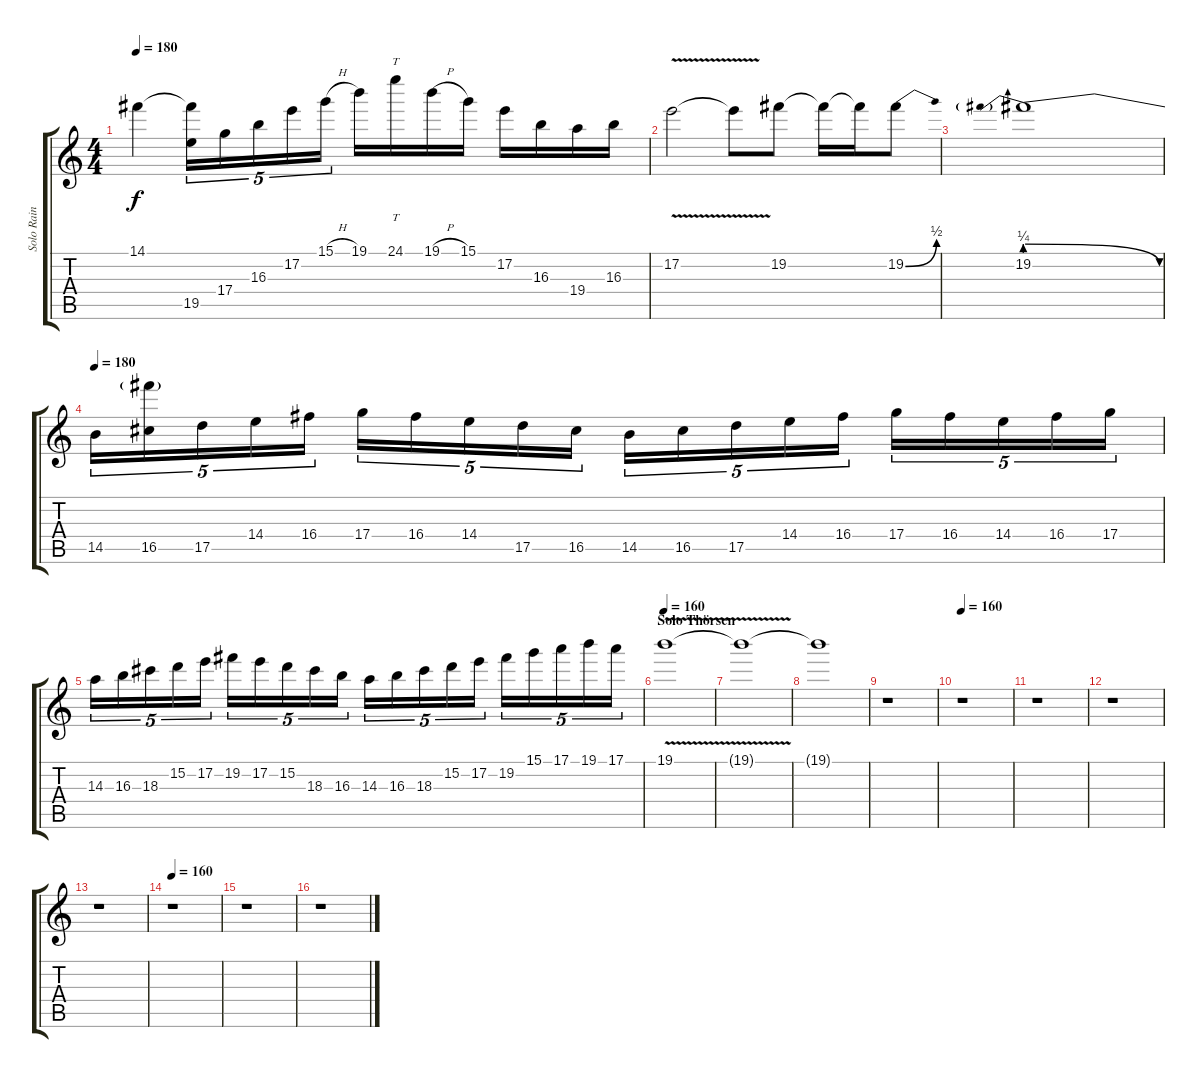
\track ("Solo Rain" "Solo Rain") {instrument overdrivenguitar}
\staff {score tabs}
\tuning (E4 B3 G3 D3 A2 E2) {hide}
\ts (4 4)
\tempo 180
\clef g2
\ks c
14.1{t}.4{dy f} (14.1{t} 19.5).16{tu (5 4)} 17.4.16{tu (5 4)} 16.3.16{tu (5 4)} 17.2.16{tu (5 4)} 15.1{h}.16{tu (5 4)} 19.1.16 24.1.16{tt} 19.1{h}.16 15.1.16 17.2.16 16.3.16 19.4.16 16.3.16 |
17.2{v}.2 17.2{t}.8 19.2.8 19.2{t}.16 19.2{t}.16 19.2{be (bend 0 0 60 2)}.8 |
19.2{be (prebendrelease 0 1 60 0)}.1 |
\tempo 180
14.5.16{tu (5 4)} (19.2{t} 16.5).16{tu (5 4)} 17.5.16{tu (5 4)} 14.4.16{tu (5 4)} 16.4.16{tu (5 4)} 17.4.16{tu (5 4)} 16.4.16{tu (5 4)} 14.4.16{tu (5 4)} 17.5.16{tu (5 4)} 16.5.16{tu (5 4)} 14.5.16{tu (5 4)} 16.5.16{tu (5 4)} 17.5.16{tu (5 4)} 14.4.16{tu (5 4)} 16.4.16{tu (5 4)} 17.4.16{tu (5 4)} 16.4.16{tu (5 4)} 14.4.16{tu (5 4)} 16.4.16{tu (5 4)} 17.4.16{tu (5 4)} |
14.3.16{tu (5 4)} 16.3.16{tu (5 4)} 18.3.16{tu (5 4)} 15.2.16{tu (5 4)} 17.2.16{tu (5 4)} 19.2.16{tu (5 4)} 17.2.16{tu (5 4)} 15.2.16{tu (5 4)} 18.3.16{tu (5 4)} 16.3.16{tu (5 4)} 14.3.16{tu (5 4)} 16.3.16{tu (5 4)} 18.3.16{tu (5 4)} 15.2.16{tu (5 4)} 17.2.16{tu (5 4)} 19.2.16{tu (5 4)} 15.1.16{tu (5 4)} 17.1.16{tu (5 4)} 19.1.16{tu (5 4)} 17.1.16{tu (5 4)} |
\section ("" "Solo Thörsen")
\tempo 160
19.1{v}.1{volume 0 balance 10} |
19.1{t}.1 |
19.1{t}.1 |
r.1 |
\tempo 160
r.1 |
r.1 |
r.1 |
r.1 |
\tempo 160
r.1 |
r.1 |
r.1
